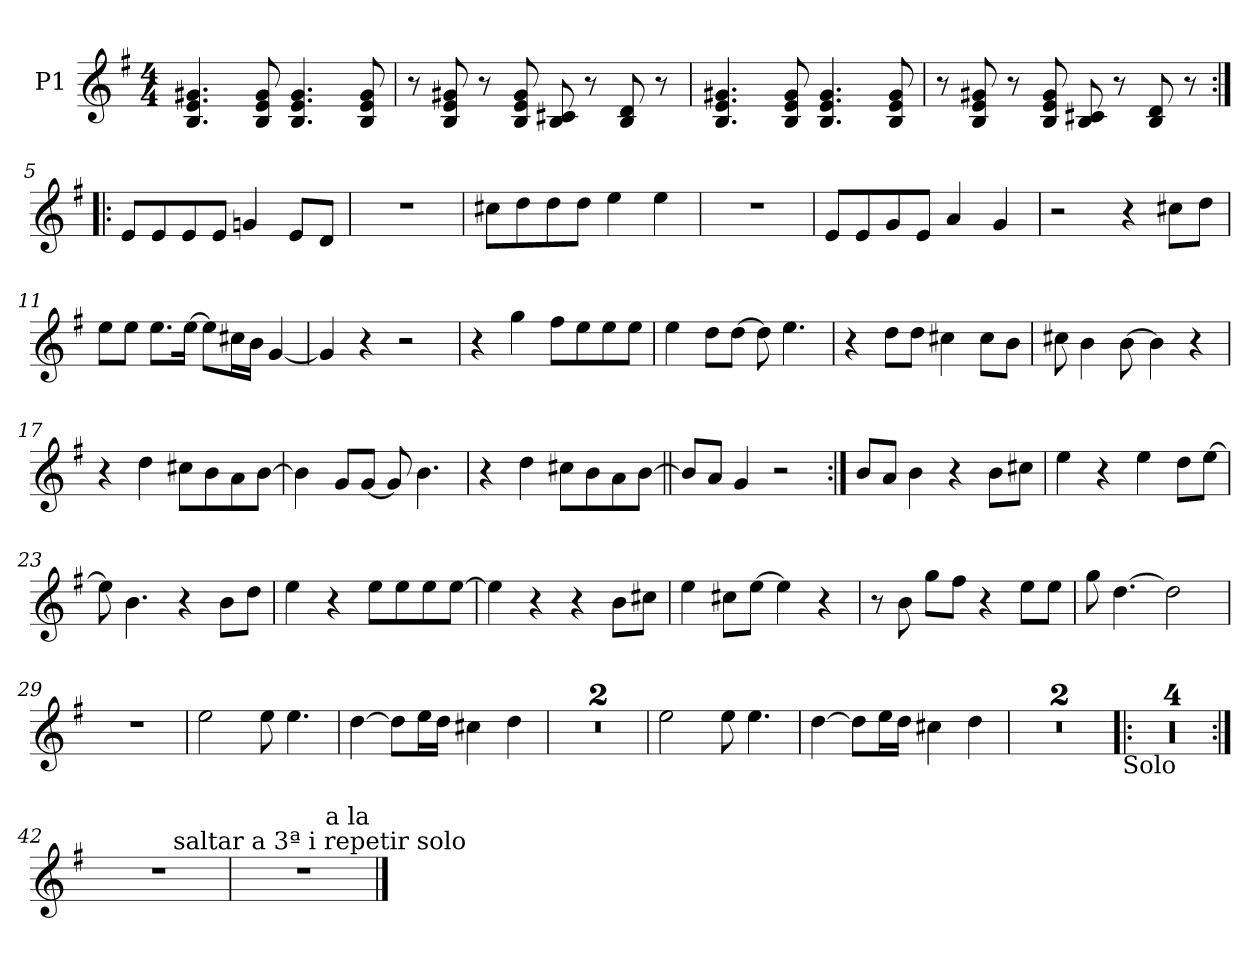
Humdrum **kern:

**kern
*part1
*staff1
*I"P1
*clefG2
*k[f#]
*e:
*M4/4
*MM146
=1
4.B/ 4.e/ 4.g#X/
8B/ 8e/ 8g#/
4.B/ 4.e/ 4.g#/
8B/ 8e/ 8g#/
=2
8r
8B/ 8e/ 8g#X/
8r
8B/ 8e/ 8g#/
8B/ 8c#X/
8r
8B/ 8d/
8r
=3
4.B/ 4.e/ 4.g#X/
8B/ 8e/ 8g#/
4.B/ 4.e/ 4.g#/
8B/ 8e/ 8g#/
=4
8r
8B/ 8e/ 8g#X/
8r
8B/ 8e/ 8g#/
8B/ 8c#X/
8r
8B/ 8d/
8r
!!LO:LB:g=z
=5:|!|:
8e/L
8e/
8e/
8e/J
4gn/
8e/L
8d/J
=6
1r
=7
8cc#X\L
8dd\
8dd\
8dd\J
4ee\
4ee\
=8
1r
=9
8e/L
8e/
8g/
8e/J
4a/
4g/
=10
2r
4r
8cc#X\L
8dd\J
!!LO:LB:g=z
=11
8ee\L
8ee\J
8.ee\L
[>16ee\Jk
8ee\L]
16cc#X\L
16b\JJ
[<4g/
=12
4g/]
4r
2r
=13
4r
4gg\
8ff#\L
8ee\
8ee\
8ee\J
=14
4ee\
8dd\L
[>8dd\J
8dd\]
4.ee\
=15
4r
8dd\L
8dd\J
4cc#X\
8cc#\L
8b\J
!!LO:LB:g=z
=16
8cc#X\
4b\
[>8b\
4b\]
4r
=17
4r
4dd\
8cc#X\L
8b\
8a\
[>8b\J
=18
4b\]
8g/L
[<8g/J
8g/]
4.b\
=19
4r
4dd\
8cc#X\L
8b\
8a\
[>8b\J
=20||
8b/L]
8a/J
4g/
2r
!!LO:LB:g=z
=21:|!
8b/L
8a/J
4b\
4r
8b\L
8cc#X\J
=22
4ee\
4r
4ee\
8dd\L
[>8ee\J
=23
8ee\]
4.b\
4r
8b\L
8dd\J
=24
4ee\
4r
8ee\L
8ee\
8ee\
[>8ee\J
=25
4ee\]
4r
4r
8b\L
8cc#X\J
!!LO:LB:g=z
=26
4ee\
8cc#X\L
[>8ee\J
4ee\]
4r
=27
8r
8b\
8gg\L
8ff#\J
4r
8ee\L
8ee\J
=28
8gg\
[>4.dd\
2dd\]
=29
1r
=30
2ee\
8ee\
4.ee\
=31
[>4dd\
8dd\L]
16ee\L
16dd\JJ
4cc#X\
4dd\
!!LO:LB:g=z
=32
1r
=33
1r
=34
2ee\
8ee\
4.ee\
=35
[>4dd\
8dd\L]
16ee\L
16dd\JJ
4cc#X\
4dd\
=36
1r
=37
1r
!!LO:LB:g=z
=38!|:
!LO:TX:b:t=Solo
1r
=39
1r
=40
1r
=41
1r
!LO:TX:a:t=x 5
=42:|!
*^
1r	2ryy
.	16ryy
!	!LO:TX:a:t=saltar a 3ª i repetir solo
.	4..ryy
=43	=43
1r	2ryy
.	8ryy
!	!LO:TX:a:t=a la
.	4.ryy
*v	*v
==
*-
